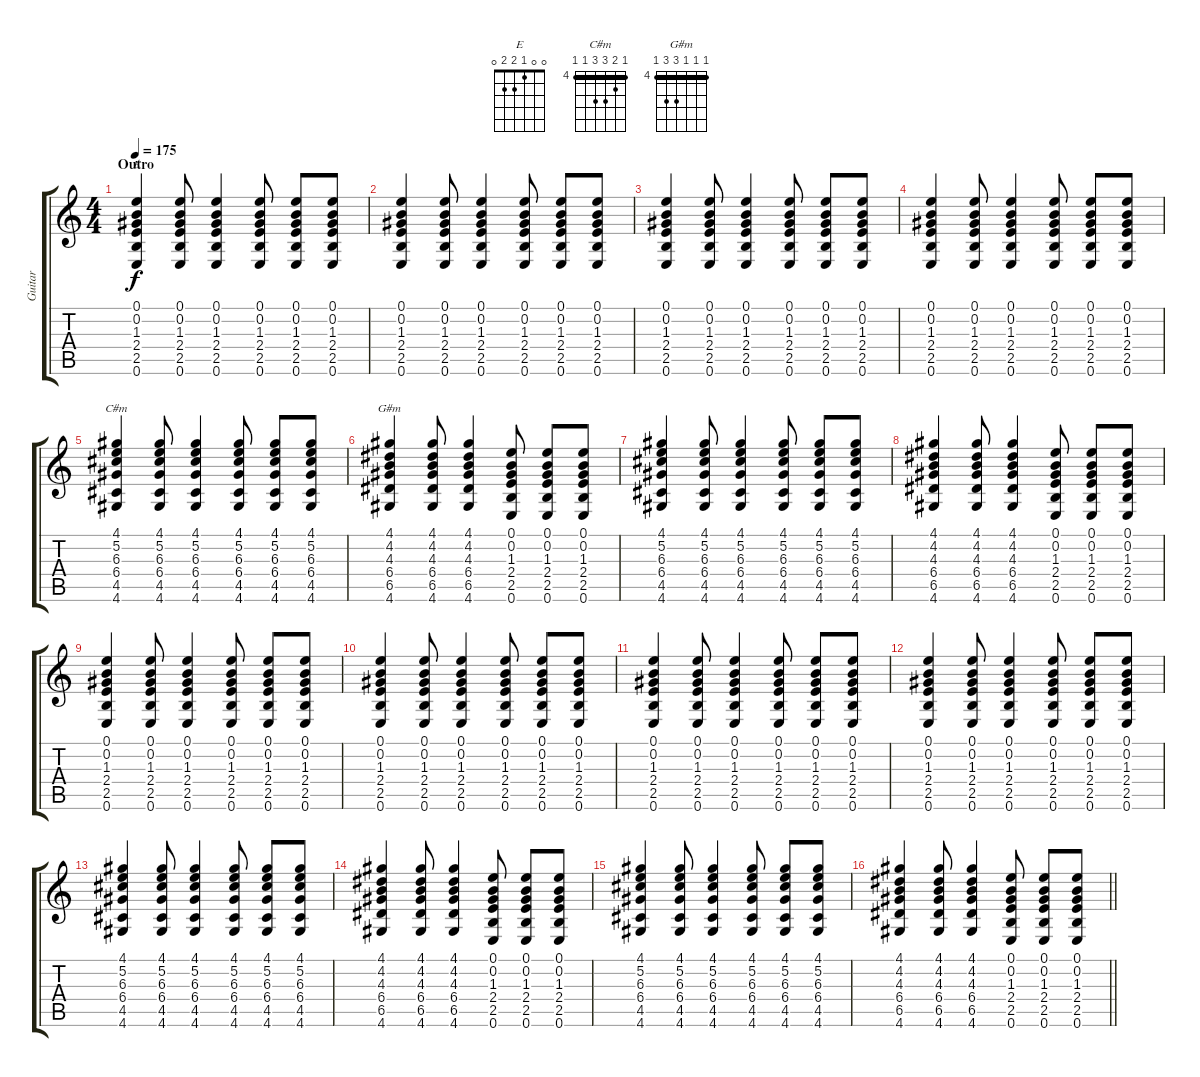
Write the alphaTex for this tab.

\track ("Guitar" "Guitar") {instrument acousticguitarsteel}
\staff {score tabs}
\tuning (E4 B3 G3 D3 A2 E2) {hide}
\chord ("E" 0 0 1 2 2 0)
\chord ("C#m" 4 5 6 6 4 4) {firstfret 4 barre 4}
\chord ("G#m" 4 4 4 6 6 4) {firstfret 4 barre 4}
\ts (4 4)
\section ("" "Outro")
\tempo 175
\clef g2
\ks c
(0.1 0.2 1.3 2.4 2.5 0.6).4{ch "E" dy f} (0.1 0.2 1.3 2.4 2.5 0.6).8 (0.1 0.2 1.3 2.4 2.5 0.6).4 (0.1 0.2 1.3 2.4 2.5 0.6).8 (0.1 0.2 1.3 2.4 2.5 0.6).8 (0.1 0.2 1.3 2.4 2.5 0.6).8 |
(0.1 0.2 1.3 2.4 2.5 0.6).4 (0.1 0.2 1.3 2.4 2.5 0.6).8 (0.1 0.2 1.3 2.4 2.5 0.6).4 (0.1 0.2 1.3 2.4 2.5 0.6).8 (0.1 0.2 1.3 2.4 2.5 0.6).8 (0.1 0.2 1.3 2.4 2.5 0.6).8 |
(0.1 0.2 1.3 2.4 2.5 0.6).4 (0.1 0.2 1.3 2.4 2.5 0.6).8 (0.1 0.2 1.3 2.4 2.5 0.6).4 (0.1 0.2 1.3 2.4 2.5 0.6).8 (0.1 0.2 1.3 2.4 2.5 0.6).8 (0.1 0.2 1.3 2.4 2.5 0.6).8 |
(0.1 0.2 1.3 2.4 2.5 0.6).4 (0.1 0.2 1.3 2.4 2.5 0.6).8 (0.1 0.2 1.3 2.4 2.5 0.6).4 (0.1 0.2 1.3 2.4 2.5 0.6).8 (0.1 0.2 1.3 2.4 2.5 0.6).8 (0.1 0.2 1.3 2.4 2.5 0.6).8 |
(4.1 5.2 6.3 6.4 4.5 4.6).4{ch "C#m"} (4.1 5.2 6.3 6.4 4.5 4.6).8 (4.1 5.2 6.3 6.4 4.5 4.6).4 (4.1 5.2 6.3 6.4 4.5 4.6).8 (4.1 5.2 6.3 6.4 4.5 4.6).8 (4.1 5.2 6.3 6.4 4.5 4.6).8 |
(4.1 4.2 4.3 6.4 6.5 4.6).4{ch "G#m"} (4.1 4.2 4.3 6.4 6.5 4.6).8 (4.1 4.2 4.3 6.4 6.5 4.6).4 (0.1 0.2 1.3 2.4 2.5 0.6).8 (0.1 0.2 1.3 2.4 2.5 0.6).8 (0.1 0.2 1.3 2.4 2.5 0.6).8 |
(4.1 5.2 6.3 6.4 4.5 4.6).4 (4.1 5.2 6.3 6.4 4.5 4.6).8 (4.1 5.2 6.3 6.4 4.5 4.6).4 (4.1 5.2 6.3 6.4 4.5 4.6).8 (4.1 5.2 6.3 6.4 4.5 4.6).8 (4.1 5.2 6.3 6.4 4.5 4.6).8 |
(4.1 4.2 4.3 6.4 6.5 4.6).4 (4.1 4.2 4.3 6.4 6.5 4.6).8 (4.1 4.2 4.3 6.4 6.5 4.6).4 (0.1 0.2 1.3 2.4 2.5 0.6).8 (0.1 0.2 1.3 2.4 2.5 0.6).8 (0.1 0.2 1.3 2.4 2.5 0.6).8 |
(0.1 0.2 1.3 2.4 2.5 0.6).4 (0.1 0.2 1.3 2.4 2.5 0.6).8 (0.1 0.2 1.3 2.4 2.5 0.6).4 (0.1 0.2 1.3 2.4 2.5 0.6).8 (0.1 0.2 1.3 2.4 2.5 0.6).8 (0.1 0.2 1.3 2.4 2.5 0.6).8 |
(0.1 0.2 1.3 2.4 2.5 0.6).4 (0.1 0.2 1.3 2.4 2.5 0.6).8 (0.1 0.2 1.3 2.4 2.5 0.6).4 (0.1 0.2 1.3 2.4 2.5 0.6).8 (0.1 0.2 1.3 2.4 2.5 0.6).8 (0.1 0.2 1.3 2.4 2.5 0.6).8 |
(0.1 0.2 1.3 2.4 2.5 0.6).4 (0.1 0.2 1.3 2.4 2.5 0.6).8 (0.1 0.2 1.3 2.4 2.5 0.6).4 (0.1 0.2 1.3 2.4 2.5 0.6).8 (0.1 0.2 1.3 2.4 2.5 0.6).8 (0.1 0.2 1.3 2.4 2.5 0.6).8 |
(0.1 0.2 1.3 2.4 2.5 0.6).4 (0.1 0.2 1.3 2.4 2.5 0.6).8 (0.1 0.2 1.3 2.4 2.5 0.6).4 (0.1 0.2 1.3 2.4 2.5 0.6).8 (0.1 0.2 1.3 2.4 2.5 0.6).8 (0.1 0.2 1.3 2.4 2.5 0.6).8 |
(4.1 5.2 6.3 6.4 4.5 4.6).4 (4.1 5.2 6.3 6.4 4.5 4.6).8 (4.1 5.2 6.3 6.4 4.5 4.6).4 (4.1 5.2 6.3 6.4 4.5 4.6).8 (4.1 5.2 6.3 6.4 4.5 4.6).8 (4.1 5.2 6.3 6.4 4.5 4.6).8 |
(4.1 4.2 4.3 6.4 6.5 4.6).4 (4.1 4.2 4.3 6.4 6.5 4.6).8 (4.1 4.2 4.3 6.4 6.5 4.6).4 (0.1 0.2 1.3 2.4 2.5 0.6).8 (0.1 0.2 1.3 2.4 2.5 0.6).8 (0.1 0.2 1.3 2.4 2.5 0.6).8 |
(4.1 5.2 6.3 6.4 4.5 4.6).4 (4.1 5.2 6.3 6.4 4.5 4.6).8 (4.1 5.2 6.3 6.4 4.5 4.6).4 (4.1 5.2 6.3 6.4 4.5 4.6).8 (4.1 5.2 6.3 6.4 4.5 4.6).8 (4.1 5.2 6.3 6.4 4.5 4.6).8 |
\barLineRight lightlight
(4.1 4.2 4.3 6.4 6.5 4.6).4 (4.1 4.2 4.3 6.4 6.5 4.6).8 (4.1 4.2 4.3 6.4 6.5 4.6).4 (0.1 0.2 1.3 2.4 2.5 0.6).8 (0.1 0.2 1.3 2.4 2.5 0.6).8 (0.1 0.2 1.3 2.4 2.5 0.6).8
